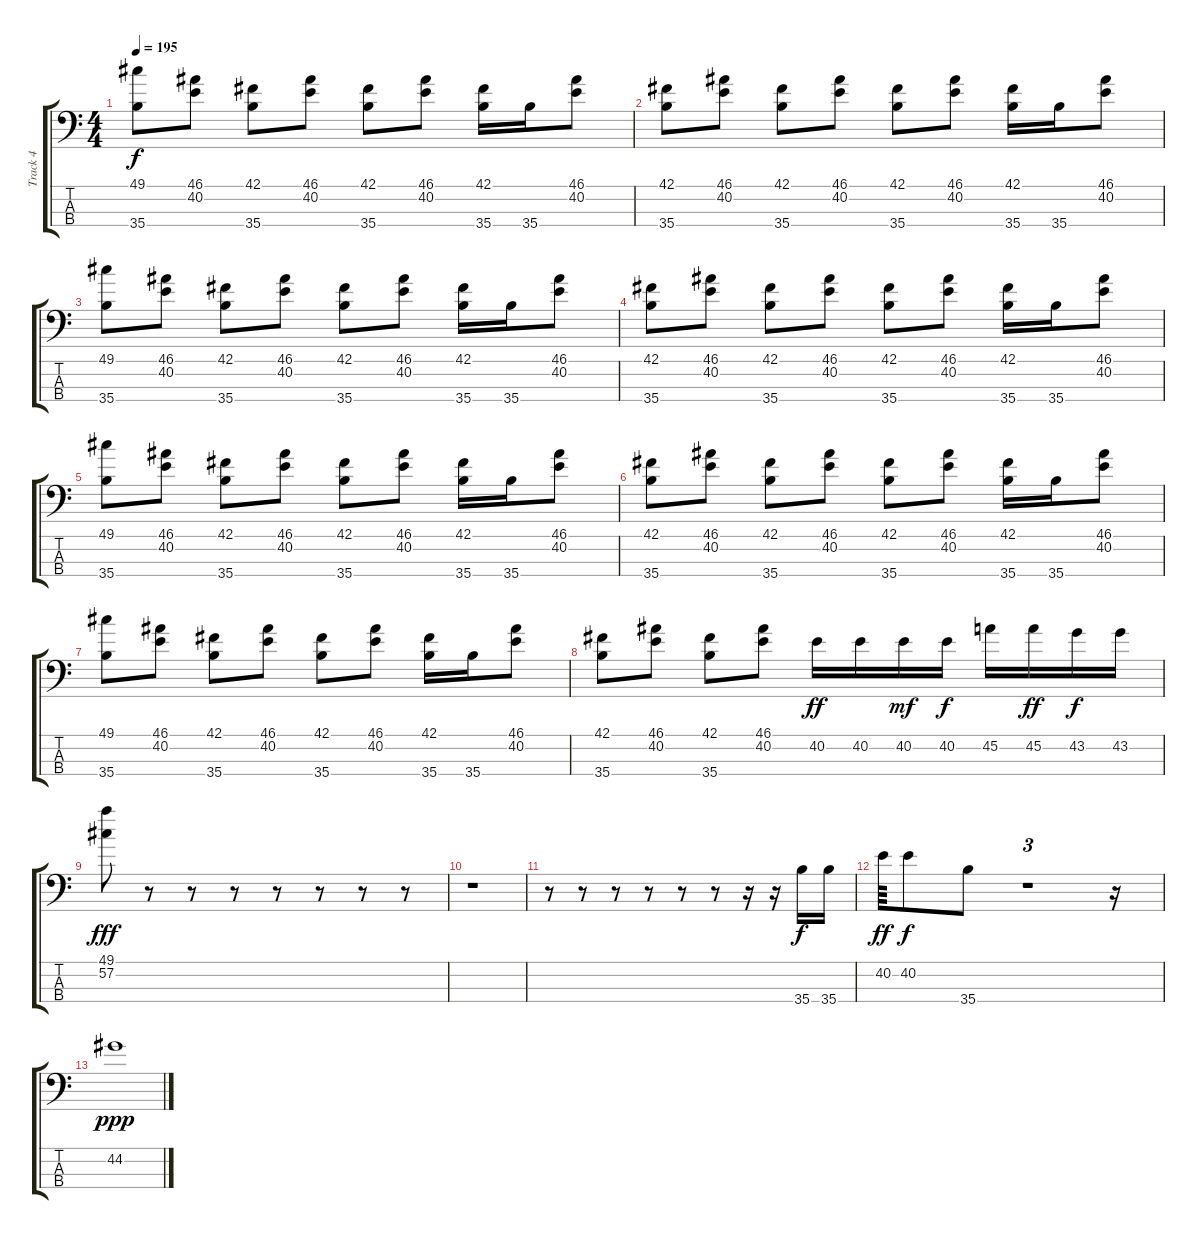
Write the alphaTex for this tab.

\track ("Track 4" "Track 4") {instrument acousticgrandpiano}
\staff {score tabs}
\tuning (C-1 C-1 C-1 C-1) {hide}
\ts (4 4)
\tempo 195
\clef f4
\ks c
(49.1 35.4).8{dy f} (46.1 40.2).8 (42.1 35.4).8 (46.1 40.2).8 (42.1 35.4).8 (46.1 40.2).8 (42.1 35.4).16 35.4.16 (46.1 40.2).8 |
(42.1 35.4).8 (46.1 40.2).8 (42.1 35.4).8 (46.1 40.2).8 (42.1 35.4).8 (46.1 40.2).8 (42.1 35.4).16 35.4.16 (46.1 40.2).8 |
(49.1 35.4).8 (46.1 40.2).8 (42.1 35.4).8 (46.1 40.2).8 (42.1 35.4).8 (46.1 40.2).8 (42.1 35.4).16 35.4.16 (46.1 40.2).8 |
(42.1 35.4).8 (46.1 40.2).8 (42.1 35.4).8 (46.1 40.2).8 (42.1 35.4).8 (46.1 40.2).8 (42.1 35.4).16 35.4.16 (46.1 40.2).8 |
(49.1 35.4).8 (46.1 40.2).8 (42.1 35.4).8 (46.1 40.2).8 (42.1 35.4).8 (46.1 40.2).8 (42.1 35.4).16 35.4.16 (46.1 40.2).8 |
(42.1 35.4).8 (46.1 40.2).8 (42.1 35.4).8 (46.1 40.2).8 (42.1 35.4).8 (46.1 40.2).8 (42.1 35.4).16 35.4.16 (46.1 40.2).8 |
(49.1 35.4).8 (46.1 40.2).8 (42.1 35.4).8 (46.1 40.2).8 (42.1 35.4).8 (46.1 40.2).8 (42.1 35.4).16 35.4.16 (46.1 40.2).8 |
(42.1 35.4).8 (46.1 40.2).8 (42.1 35.4).8 (46.1 40.2).8 40.2.16{dy ff} 40.2.16 40.2.16{dy mf} 40.2.16{dy f} 45.2.16 45.2.16{dy ff} 43.2.16{dy f} 43.2.16 |
(49.1 57.2).8{dy fff} r.8 r.8 r.8 r.8 r.8 r.8 r.8 |
r.1 |
r.8 r.8 r.8 r.8 r.8 r.8 r.16 r.16 35.4.16{dy f} 35.4.16 |
40.2.64{dy ff} 40.2.8{dy f} 35.4.8 r.1{tu (3 2)} r.16 |
44.2.1{dy ppp}
